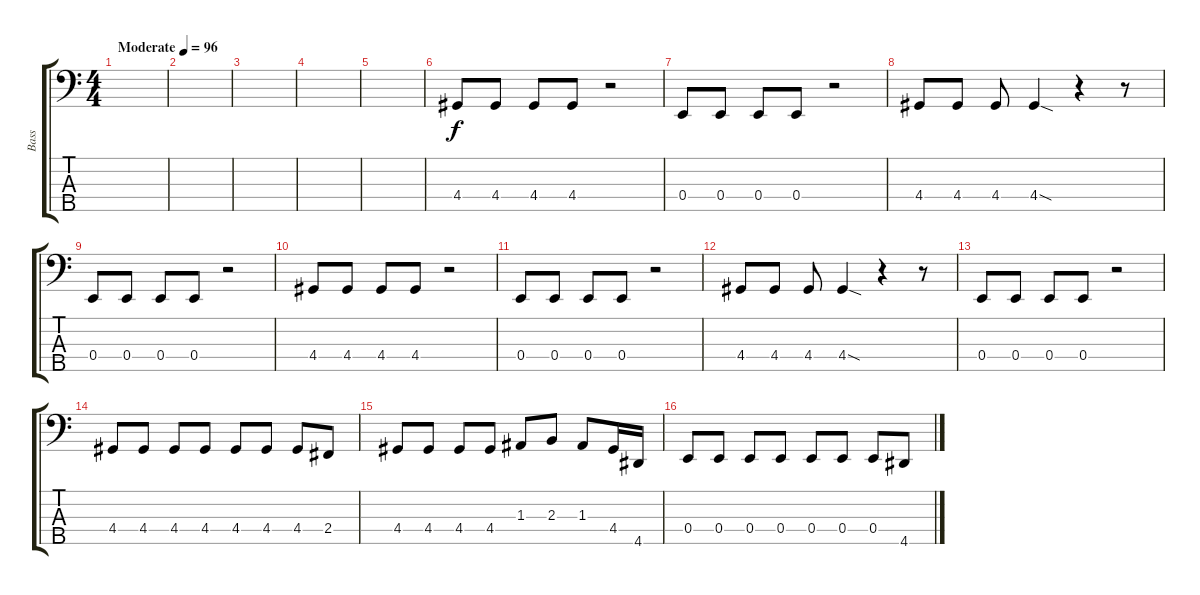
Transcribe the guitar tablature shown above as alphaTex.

\track ("Bass" "Bass") {instrument electricbassfinger}
\staff {score tabs}
\tuning (G2 D2 A1 E1 B0) {hide}
\ts (4 4)
\tempo (96 "Moderate")
\clef f4
\ks c
|
|
|
|
|
4.4.8 4.4.8 4.4.8 4.4.8 r.2 |
0.4.8 0.4.8 0.4.8 0.4.8 r.2 |
4.4.8 4.4.8 4.4.8 4.4{sod}.4 r.4 r.8 |
0.4.8 0.4.8 0.4.8 0.4.8 r.2 |
4.4.8 4.4.8 4.4.8 4.4.8 r.2 |
0.4.8 0.4.8 0.4.8 0.4.8 r.2 |
4.4.8 4.4.8 4.4.8 4.4{sod}.4 r.4 r.8 |
0.4.8 0.4.8 0.4.8 0.4.8 r.2 |
4.4.8 4.4.8 4.4.8 4.4.8 4.4.8 4.4.8 4.4.8 2.4.8 |
4.4.8 4.4.8 4.4.8 4.4.8 1.3.8 2.3.8 1.3.8 4.4.16 4.5.16 |
0.4.8 0.4.8 0.4.8 0.4.8 0.4.8 0.4.8 0.4.8 4.5.8
